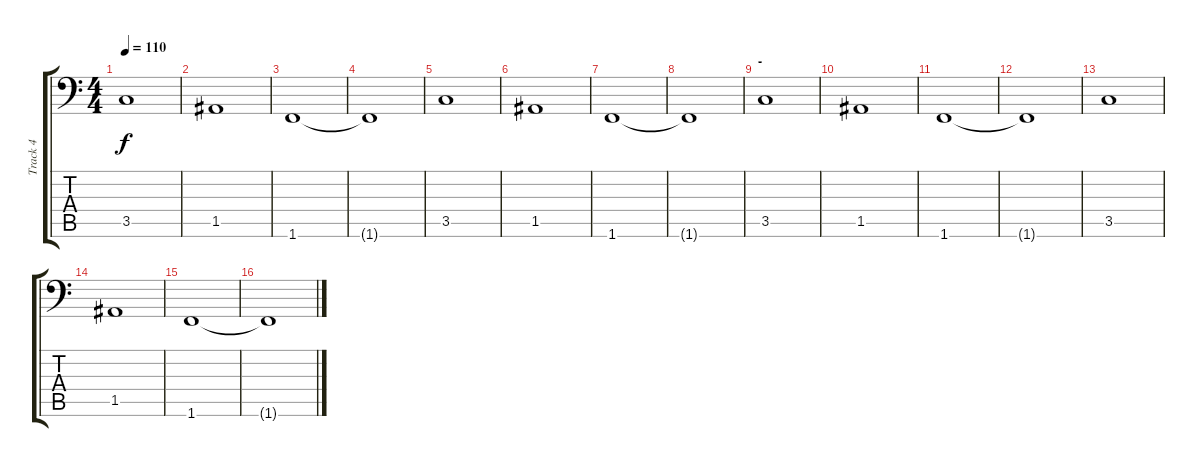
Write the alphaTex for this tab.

\track ("Track 4" "Track 4") {instrument fretlessbass}
\staff {score tabs}
\tuning (E3 B2 G2 D2 A1 E1) {hide}
\ts (4 4)
\tempo 110
\clef f4
\ks c
3.5.1{dy f} |
1.5.1 |
1.6.1 |
1.6{t}.1 |
3.5.1 |
1.5.1 |
1.6.1 |
1.6{t}.1 |
\section ("" "-")
3.5.1 |
1.5.1 |
1.6.1 |
1.6{t}.1 |
3.5.1 |
1.5.1 |
1.6.1 |
1.6{t}.1
